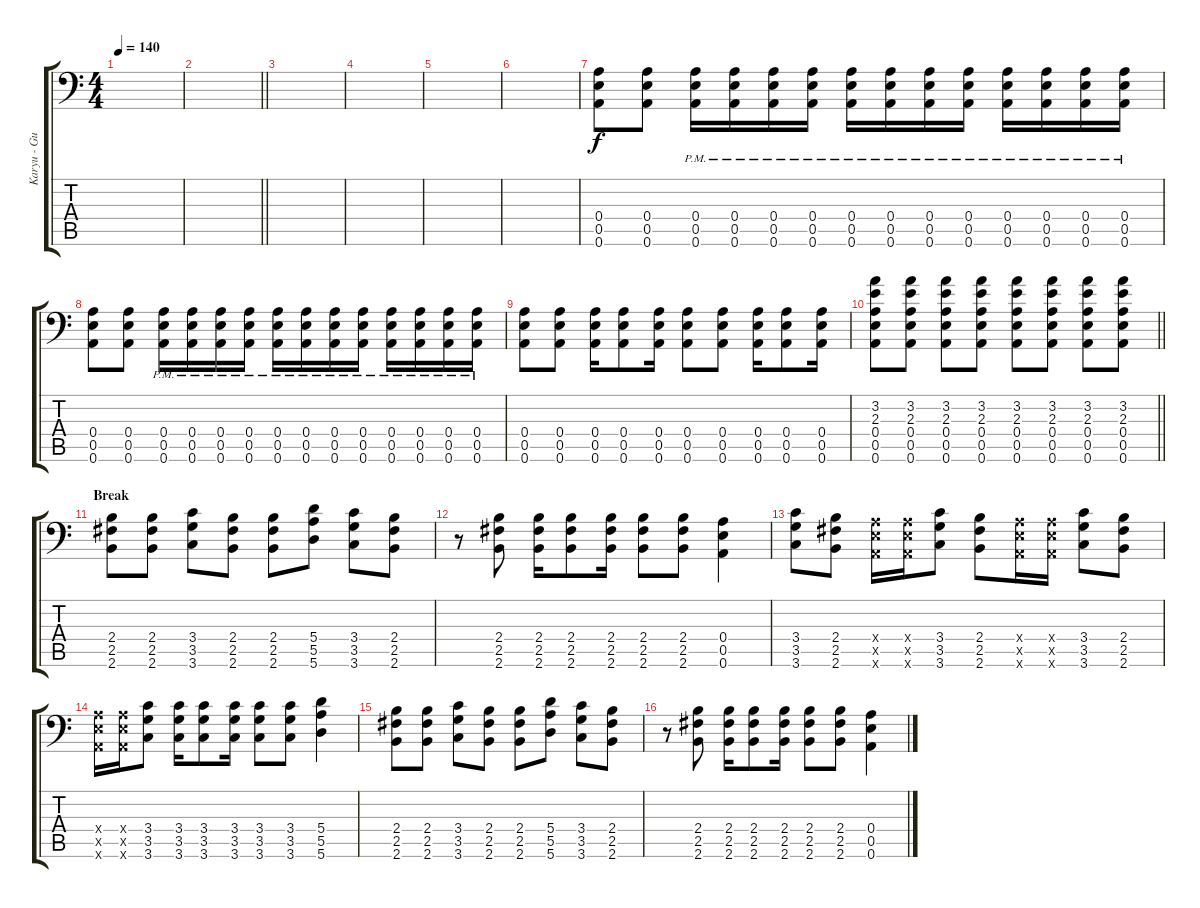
\track ("Karyu - Guitar 1" "Karyu - Gu") {instrument distortionguitar}
\staff {score tabs}
\tuning (B3 Gb3 D3 A2 E2 A1) {hide}
\ts (4 4)
\tempo 140
\clef f4
\ks c
|
\barLineRight lightlight
|
\section ("" "")
|
|
|
|
(0.4 0.5 0.6).8 (0.4 0.5 0.6).8 (0.4{pm} 0.5{pm} 0.6{pm}).16 (0.4{pm} 0.5{pm} 0.6{pm}).16 (0.4{pm} 0.5{pm} 0.6{pm}).16 (0.4{pm} 0.5{pm} 0.6{pm}).16 (0.4{pm} 0.5{pm} 0.6{pm}).16 (0.4{pm} 0.5{pm} 0.6{pm}).16 (0.4{pm} 0.5{pm} 0.6{pm}).16 (0.4{pm} 0.5{pm} 0.6{pm}).16 (0.4{pm} 0.5{pm} 0.6{pm}).16 (0.4{pm} 0.5{pm} 0.6{pm}).16 (0.4{pm} 0.5{pm} 0.6{pm}).16 (0.4{pm} 0.5{pm} 0.6{pm}).16 |
(0.4 0.5 0.6).8 (0.4 0.5 0.6).8 (0.4{pm} 0.5{pm} 0.6{pm}).16 (0.4{pm} 0.5{pm} 0.6{pm}).16 (0.4{pm} 0.5{pm} 0.6{pm}).16 (0.4{pm} 0.5{pm} 0.6{pm}).16 (0.4{pm} 0.5{pm} 0.6{pm}).16 (0.4{pm} 0.5{pm} 0.6{pm}).16 (0.4{pm} 0.5{pm} 0.6{pm}).16 (0.4{pm} 0.5{pm} 0.6{pm}).16 (0.4{pm} 0.5{pm} 0.6{pm}).16 (0.4{pm} 0.5{pm} 0.6{pm}).16 (0.4{pm} 0.5{pm} 0.6{pm}).16 (0.4{pm} 0.5{pm} 0.6{pm}).16 |
(0.4 0.5 0.6).8 (0.4 0.5 0.6).8 (0.4 0.5 0.6).16 (0.4 0.5 0.6).8 (0.4 0.5 0.6).16 (0.4 0.5 0.6).8 (0.4 0.5 0.6).8 (0.4 0.5 0.6).16 (0.4 0.5 0.6).8 (0.4 0.5 0.6).16 |
\barLineRight lightlight
(3.2 2.3 0.4 0.5 0.6).8 (3.2 2.3 0.4 0.5 0.6).8 (3.2 2.3 0.4 0.5 0.6).8 (3.2 2.3 0.4 0.5 0.6).8 (3.2 2.3 0.4 0.5 0.6).8 (3.2 2.3 0.4 0.5 0.6).8 (3.2 2.3 0.4 0.5 0.6).8 (3.2 2.3 0.4 0.5 0.6).8 |
\section ("" "Break")
(2.4 2.5 2.6).8 (2.4 2.5 2.6).8 (3.4 3.5 3.6).8 (2.4 2.5 2.6).8 (2.4 2.5 2.6).8 (5.4 5.5 5.6).8 (3.4 3.5 3.6).8 (2.4 2.5 2.6).8 |
r.8 (2.4 2.5 2.6).8 (2.4 2.5 2.6).16 (2.4 2.5 2.6).8 (2.4 2.5 2.6).16 (2.4 2.5 2.6).8 (2.4 2.5 2.6).8 (0.4 0.5 0.6).4 |
(3.4 3.5 3.6).8 (2.4 2.5 2.6).8 (0.4{x} 0.5{x} 0.6{x}).16 (0.4{x} 0.5{x} 0.6{x}).16 (3.4 3.5 3.6).8 (2.4 2.5 2.6).8 (0.4{x} 0.5{x} 0.6{x}).16 (0.4{x} 0.5{x} 0.6{x}).16 (3.4 3.5 3.6).8 (2.4 2.5 2.6).8 |
(0.4{x} 0.5{x} 0.6{x}).16 (0.4{x} 0.5{x} 0.6{x}).16 (3.4 3.5 3.6).8 (3.4 3.5 3.6).16 (3.4 3.5 3.6).8 (3.4 3.5 3.6).16 (3.4 3.5 3.6).8 (3.4 3.5 3.6).8 (5.4 5.5 5.6).4 |
(2.4 2.5 2.6).8 (2.4 2.5 2.6).8 (3.4 3.5 3.6).8 (2.4 2.5 2.6).8 (2.4 2.5 2.6).8 (5.4 5.5 5.6).8 (3.4 3.5 3.6).8 (2.4 2.5 2.6).8 |
r.8 (2.4 2.5 2.6).8 (2.4 2.5 2.6).16 (2.4 2.5 2.6).8 (2.4 2.5 2.6).16 (2.4 2.5 2.6).8 (2.4 2.5 2.6).8 (0.4 0.5 0.6).4
